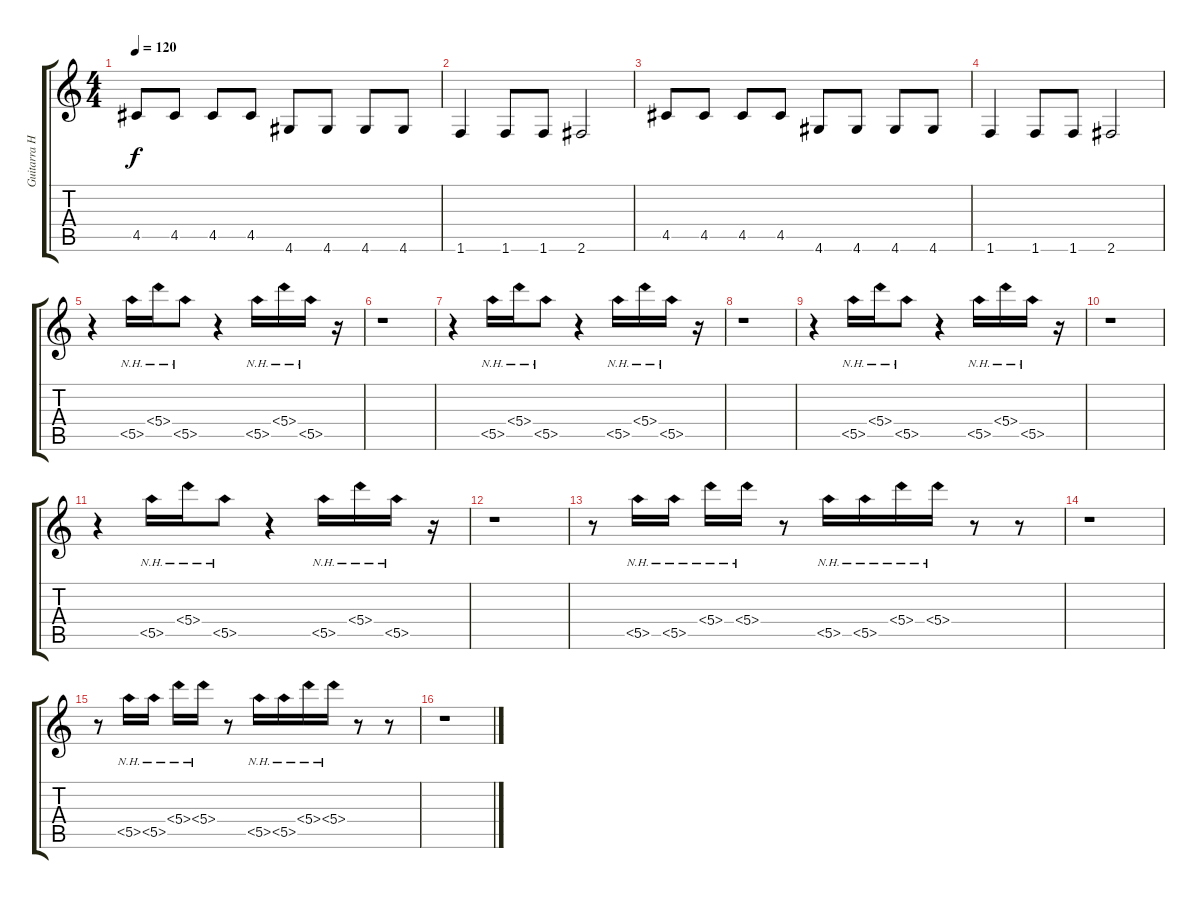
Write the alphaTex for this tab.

\track ("Guitarra Harmonica" "Guitarra H") {instrument overdrivenguitar}
\staff {score tabs}
\tuning (E4 B3 G3 D3 A2 E2) {hide}
\ts (4 4)
\tempo 120
\clef g2
\ks c
4.5.8{dy f} 4.5.8 4.5.8 4.5.8 4.6.8 4.6.8 4.6.8 4.6.8 |
1.6.4 1.6.8 1.6.8 2.6.2 |
4.5.8 4.5.8 4.5.8 4.5.8 4.6.8 4.6.8 4.6.8 4.6.8 |
1.6.4 1.6.8 1.6.8 2.6.2 |
r.4 5.5{nh}.16 5.4{nh}.16 5.5{nh}.8 r.4 5.5{nh}.16 5.4{nh}.16 5.5{nh}.16 r.16 |
r.1 |
r.4 5.5{nh}.16 5.4{nh}.16 5.5{nh}.8 r.4 5.5{nh}.16 5.4{nh}.16 5.5{nh}.16 r.16 |
r.1 |
r.4 5.5{nh}.16 5.4{nh}.16 5.5{nh}.8 r.4 5.5{nh}.16 5.4{nh}.16 5.5{nh}.16 r.16 |
r.1 |
r.4 5.5{nh}.16 5.4{nh}.16 5.5{nh}.8 r.4 5.5{nh}.16 5.4{nh}.16 5.5{nh}.16 r.16 |
r.1 |
r.8 5.5{nh}.16 5.5{nh}.16 5.4{nh}.16 5.4{nh}.16 r.8 5.5{nh}.16 5.5{nh}.16 5.4{nh}.16 5.4{nh}.16 r.8 r.8 |
r.1 |
r.8 5.5{nh}.16 5.5{nh}.16 5.4{nh}.16 5.4{nh}.16 r.8 5.5{nh}.16 5.5{nh}.16 5.4{nh}.16 5.4{nh}.16 r.8 r.8 |
r.1
